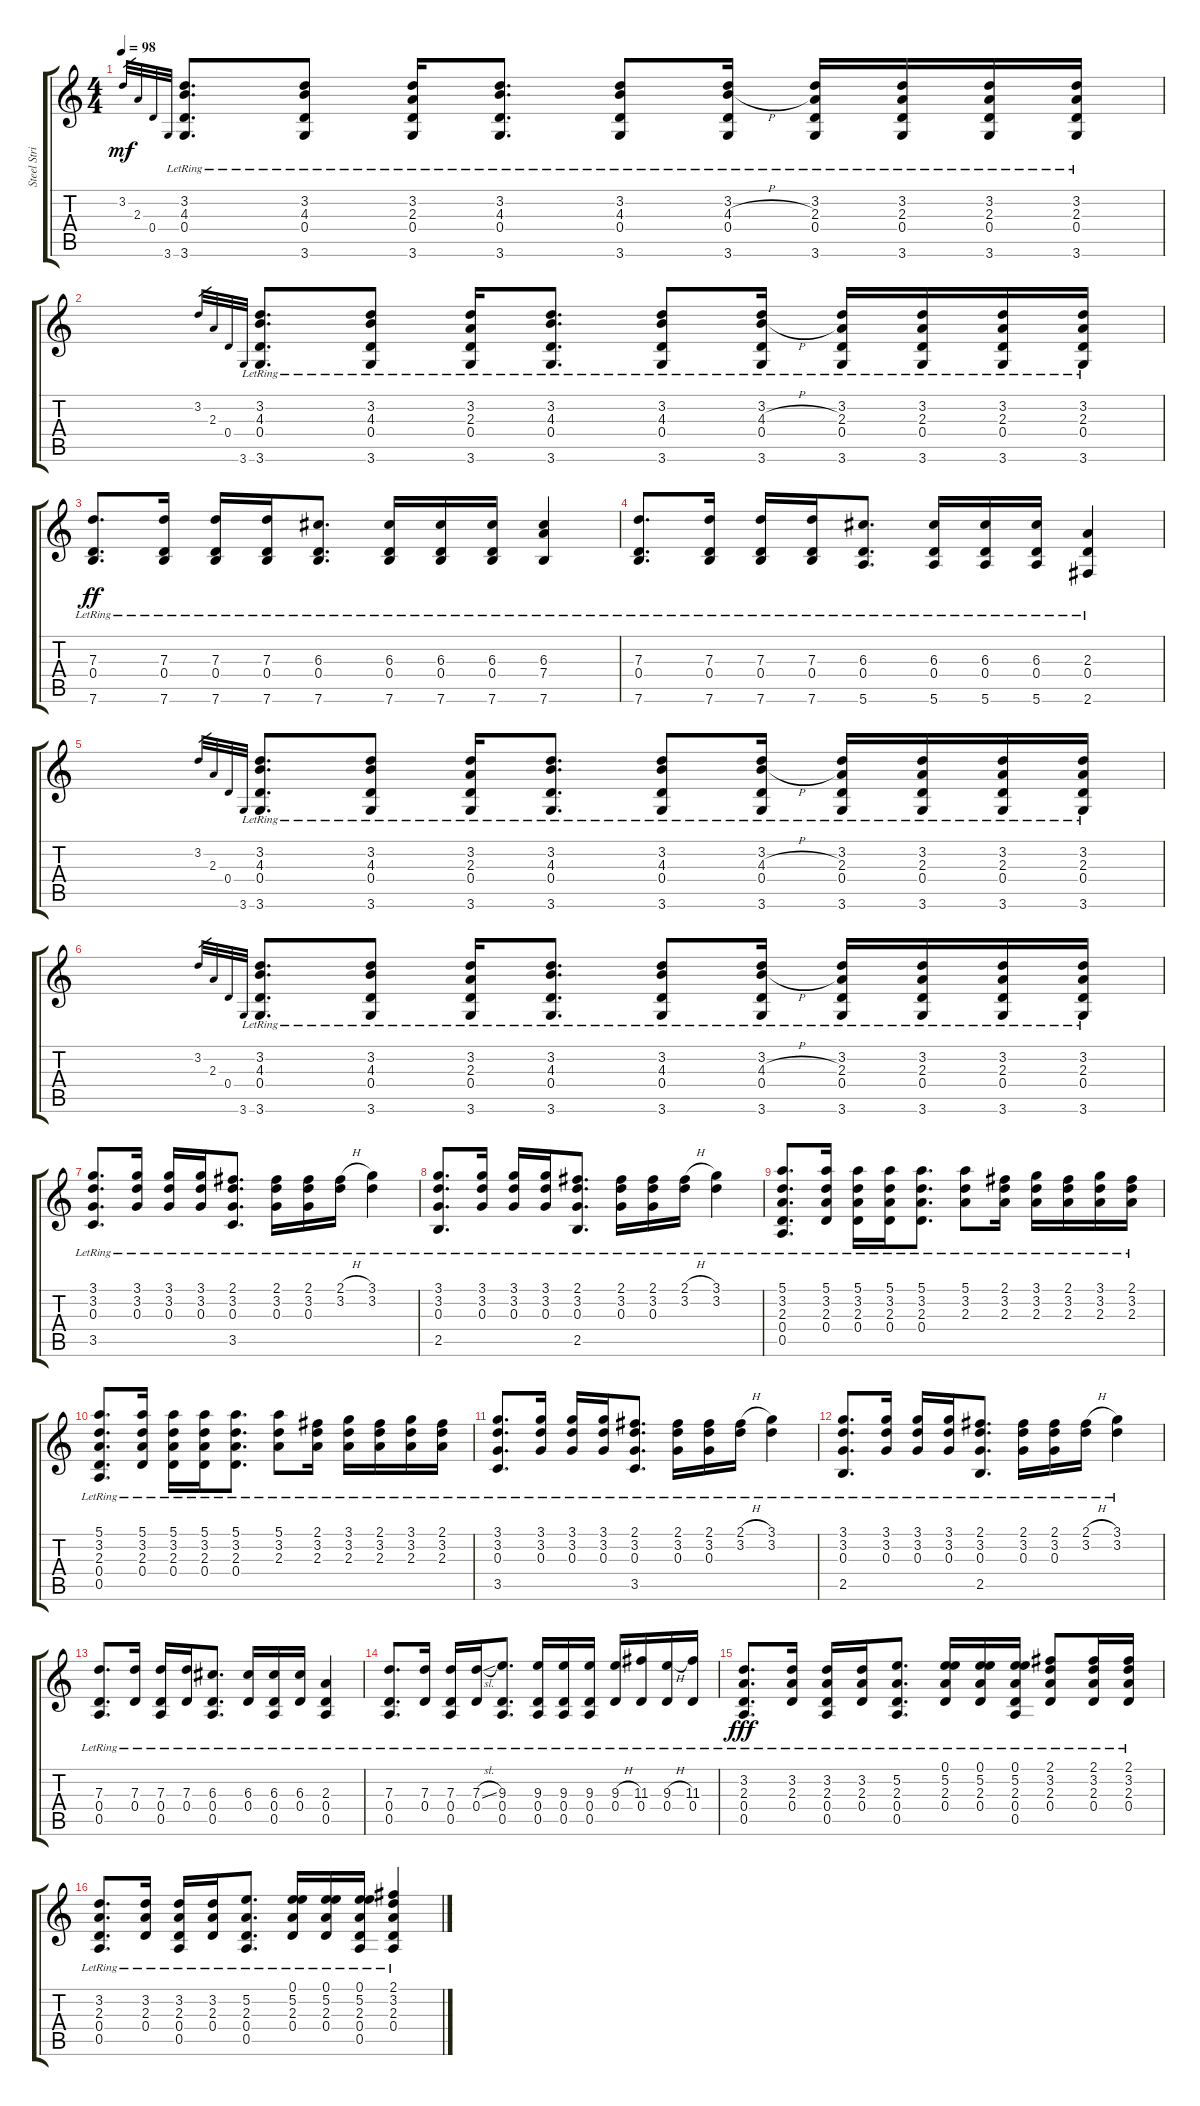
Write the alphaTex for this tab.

\track ("Steel String Guitar" "Steel Stri") {instrument electricguitarclean}
\staff {score tabs}
\tuning (E4 B3 G3 D3 A2 E2) {hide}
\ts (4 4)
\tempo 98
\clef g2
\ks c
3.2.32{gr dy mf} 2.3.32{gr} 0.4.32{gr} 3.6.32{gr} (3.2{lr} 4.3{lr} 0.4{lr} 3.6{lr}).8{d} (3.2{lr} 4.3{lr} 0.4{lr} 3.6{lr}).8 (3.2{lr} 2.3{lr} 0.4{lr} 3.6{lr}).16 (3.2{lr} 4.3{lr} 0.4{lr} 3.6{lr}).8{d} (3.2{lr} 4.3{lr} 0.4{lr} 3.6{lr}).8 (3.2{lr} 4.3{h lr} 0.4{lr} 3.6{lr}).16 (3.2{lr} 2.3{lr} 0.4{lr} 3.6{lr}).16 (3.2{lr} 2.3{lr} 0.4{lr} 3.6{lr}).16 (3.2{lr} 2.3{lr} 0.4{lr} 3.6{lr}).16 (3.2{lr} 2.3{lr} 0.4{lr} 3.6{lr}).16 |
3.2.32{gr} 2.3.32{gr} 0.4.32{gr} 3.6.32{gr} (3.2{lr} 4.3{lr} 0.4{lr} 3.6{lr}).8{d} (3.2{lr} 4.3{lr} 0.4{lr} 3.6{lr}).8 (3.2{lr} 2.3{lr} 0.4{lr} 3.6{lr}).16 (3.2{lr} 4.3{lr} 0.4{lr} 3.6{lr}).8{d} (3.2{lr} 4.3{lr} 0.4{lr} 3.6{lr}).8 (3.2{lr} 4.3{h lr} 0.4{lr} 3.6{lr}).16 (3.2{lr} 2.3{lr} 0.4{lr} 3.6{lr}).16 (3.2{lr} 2.3{lr} 0.4{lr} 3.6{lr}).16 (3.2{lr} 2.3{lr} 0.4{lr} 3.6{lr}).16 (3.2{lr} 2.3{lr} 0.4{lr} 3.6{lr}).16 |
(7.3{lr} 0.4{lr} 7.6{lr}).8{d dy ff} (7.3{lr} 0.4{lr} 7.6{lr}).16 (7.3{lr} 0.4{lr} 7.6{lr}).16 (7.3{lr} 0.4{lr} 7.6{lr}).16 (6.3{lr} 0.4{lr} 7.6{lr}).8{d} (6.3{lr} 0.4{lr} 7.6{lr}).16 (6.3{lr} 0.4{lr} 7.6{lr}).16 (6.3{lr} 0.4{lr} 7.6{lr}).16 (6.3{lr} 7.4{lr} 7.6{lr}).4 |
(7.3{lr} 0.4{lr} 7.6{lr}).8{d} (7.3{lr} 0.4{lr} 7.6{lr}).16 (7.3{lr} 0.4{lr} 7.6{lr}).16 (7.3{lr} 0.4{lr} 7.6{lr}).16 (6.3{lr} 0.4{lr} 5.6{lr}).8{d} (6.3{lr} 0.4{lr} 5.6{lr}).16 (6.3{lr} 0.4{lr} 5.6{lr}).16 (6.3{lr} 0.4{lr} 5.6{lr}).16 (2.3{lr} 0.4{lr} 2.6{lr}).4 |
3.2.32{gr} 2.3.32{gr} 0.4.32{gr} 3.6.32{gr} (3.2{lr} 4.3{lr} 0.4{lr} 3.6{lr}).8{d} (3.2{lr} 4.3{lr} 0.4{lr} 3.6{lr}).8 (3.2{lr} 2.3{lr} 0.4{lr} 3.6{lr}).16 (3.2{lr} 4.3{lr} 0.4{lr} 3.6{lr}).8{d} (3.2{lr} 4.3{lr} 0.4{lr} 3.6{lr}).8 (3.2{lr} 4.3{h lr} 0.4{lr} 3.6{lr}).16 (3.2{lr} 2.3{lr} 0.4{lr} 3.6{lr}).16 (3.2{lr} 2.3{lr} 0.4{lr} 3.6{lr}).16 (3.2{lr} 2.3{lr} 0.4{lr} 3.6{lr}).16 (3.2{lr} 2.3{lr} 0.4{lr} 3.6{lr}).16 |
3.2.32{gr} 2.3.32{gr} 0.4.32{gr} 3.6.32{gr} (3.2{lr} 4.3{lr} 0.4{lr} 3.6{lr}).8{d} (3.2{lr} 4.3{lr} 0.4{lr} 3.6{lr}).8 (3.2{lr} 2.3{lr} 0.4{lr} 3.6{lr}).16 (3.2{lr} 4.3{lr} 0.4{lr} 3.6{lr}).8{d} (3.2{lr} 4.3{lr} 0.4{lr} 3.6{lr}).8 (3.2{lr} 4.3{h lr} 0.4{lr} 3.6{lr}).16 (3.2{lr} 2.3{lr} 0.4{lr} 3.6{lr}).16 (3.2{lr} 2.3{lr} 0.4{lr} 3.6{lr}).16 (3.2{lr} 2.3{lr} 0.4{lr} 3.6{lr}).16 (3.2{lr} 2.3{lr} 0.4{lr} 3.6{lr}).16 |
(3.1{lr} 3.2{lr} 0.3{lr} 3.5{lr}).8{d} (3.1{lr} 3.2{lr} 0.3{lr}).16 (3.1{lr} 3.2{lr} 0.3{lr}).16 (3.1{lr} 3.2{lr} 0.3{lr}).16 (2.1{lr} 3.2{lr} 0.3{lr} 3.5{lr}).8{d} (2.1{lr} 3.2{lr} 0.3{lr}).16 (2.1{lr} 3.2{lr} 0.3{lr}).16 (2.1{h lr} 3.2{lr}).16 (3.1{lr} 3.2{lr}).4 |
(3.1{lr} 3.2{lr} 0.3{lr} 2.5{lr}).8{d} (3.1{lr} 3.2{lr} 0.3{lr}).16 (3.1{lr} 3.2{lr} 0.3{lr}).16 (3.1{lr} 3.2{lr} 0.3{lr}).16 (2.1{lr} 3.2{lr} 0.3{lr} 2.5{lr}).8{d} (2.1{lr} 3.2{lr} 0.3{lr}).16 (2.1{lr} 3.2{lr} 0.3{lr}).16 (2.1{h lr} 3.2{lr}).16 (3.1{lr} 3.2{lr}).4 |
(5.1{lr} 3.2{lr} 2.3{lr} 0.4{lr} 0.5{lr}).8{d} (5.1{lr} 3.2{lr} 2.3{lr} 0.4{lr}).16 (5.1{lr} 3.2{lr} 2.3{lr} 0.4{lr}).16 (5.1{lr} 3.2{lr} 2.3{lr} 0.4{lr}).16 (5.1{lr} 3.2{lr} 2.3{lr} 0.4{lr}).8{d} (5.1{lr} 3.2{lr} 2.3{lr}).8 (2.1{lr} 3.2{lr} 2.3{lr}).16 (3.1{lr} 3.2{lr} 2.3{lr}).16 (2.1{lr} 3.2{lr} 2.3{lr}).16 (3.1{lr} 3.2{lr} 2.3{lr}).16 (2.1{lr} 3.2{lr} 2.3{lr}).16 |
(5.1{lr} 3.2{lr} 2.3{lr} 0.4{lr} 0.5{lr}).8{d} (5.1{lr} 3.2{lr} 2.3{lr} 0.4{lr}).16 (5.1{lr} 3.2{lr} 2.3{lr} 0.4{lr}).16 (5.1{lr} 3.2{lr} 2.3{lr} 0.4{lr}).16 (5.1{lr} 3.2{lr} 2.3{lr} 0.4{lr}).8{d} (5.1{lr} 3.2{lr} 2.3{lr}).8 (2.1{lr} 3.2{lr} 2.3{lr}).16 (3.1{lr} 3.2{lr} 2.3{lr}).16 (2.1{lr} 3.2{lr} 2.3{lr}).16 (3.1{lr} 3.2{lr} 2.3{lr}).16 (2.1{lr} 3.2{lr} 2.3{lr}).16 |
(3.1{lr} 3.2{lr} 0.3{lr} 3.5{lr}).8{d} (3.1{lr} 3.2{lr} 0.3{lr}).16 (3.1{lr} 3.2{lr} 0.3{lr}).16 (3.1{lr} 3.2{lr} 0.3{lr}).16 (2.1{lr} 3.2{lr} 0.3{lr} 3.5{lr}).8{d} (2.1{lr} 3.2{lr} 0.3{lr}).16 (2.1{lr} 3.2{lr} 0.3{lr}).16 (2.1{h lr} 3.2{lr}).16 (3.1{lr} 3.2{lr}).4 |
(3.1{lr} 3.2{lr} 0.3{lr} 2.5{lr}).8{d} (3.1{lr} 3.2{lr} 0.3{lr}).16 (3.1{lr} 3.2{lr} 0.3{lr}).16 (3.1{lr} 3.2{lr} 0.3{lr}).16 (2.1{lr} 3.2{lr} 0.3{lr} 2.5{lr}).8{d} (2.1{lr} 3.2{lr} 0.3{lr}).16 (2.1{lr} 3.2{lr} 0.3{lr}).16 (2.1{h lr} 3.2{lr}).16 (3.1{lr} 3.2{lr}).4 |
(7.3{lr} 0.4{lr} 0.5{lr}).8{d} (7.3{lr} 0.4{lr}).16 (7.3{lr} 0.4{lr} 0.5{lr}).16 (7.3{lr} 0.4{lr}).16 (6.3{lr} 0.4{lr} 0.5{lr}).8{d} (6.3{lr} 0.4{lr}).16 (6.3{lr} 0.4{lr} 0.5{lr}).16 (6.3{lr} 0.4{lr}).16 (2.3{lr} 0.4{lr} 0.5{lr}).4 |
(7.3{lr} 0.4{lr} 0.5{lr}).8{d} (7.3{lr} 0.4{lr}).16 (7.3{lr} 0.4{lr} 0.5{lr}).16 (7.3{sl lr} 0.4{lr}).16 (9.3{lr} 0.4{lr} 0.5{lr}).8{d} (9.3{lr} 0.4{lr} 0.5{lr}).16 (9.3{lr} 0.4{lr} 0.5{lr}).16 (9.3{lr} 0.4{lr} 0.5{lr}).16 (9.3{h lr} 0.4{lr}).16 (11.3{lr} 0.4{lr}).16 (9.3{h lr} 0.4{lr}).16 (11.3{lr} 0.4{lr}).16 |
(3.2{lr} 2.3{lr} 0.4{lr} 0.5{lr}).8{d dy fff} (3.2{lr} 2.3{lr} 0.4{lr}).16 (3.2{lr} 2.3{lr} 0.4{lr} 0.5{lr}).16 (3.2{lr} 2.3{lr} 0.4{lr}).16 (5.2{lr} 2.3{lr} 0.4{lr} 0.5{lr}).8{d} (0.1{lr} 5.2{lr} 2.3{lr} 0.4{lr}).16 (0.1{lr} 5.2{lr} 2.3{lr} 0.4{lr}).16 (0.1{lr} 5.2{lr} 2.3{lr} 0.4{lr} 0.5{lr}).16 (2.1{lr} 3.2{lr} 2.3{lr} 0.4{lr}).8 (2.1{lr} 3.2{lr} 2.3{lr} 0.4{lr}).16 (2.1{lr} 3.2{lr} 2.3{lr} 0.4{lr}).16 |
(3.2{lr} 2.3{lr} 0.4{lr} 0.5{lr}).8{d} (3.2{lr} 2.3{lr} 0.4{lr}).16 (3.2{lr} 2.3{lr} 0.4{lr} 0.5{lr}).16 (3.2{lr} 2.3{lr} 0.4{lr}).16 (5.2{lr} 2.3{lr} 0.4{lr} 0.5{lr}).8{d} (0.1{lr} 5.2{lr} 2.3{lr} 0.4{lr}).16 (0.1{lr} 5.2{lr} 2.3{lr} 0.4{lr}).16 (0.1{lr} 5.2{lr} 2.3{lr} 0.4{lr} 0.5{lr}).16 (2.1{lr} 3.2{lr} 2.3{lr} 0.4{lr} 0.5{lr t}).4
